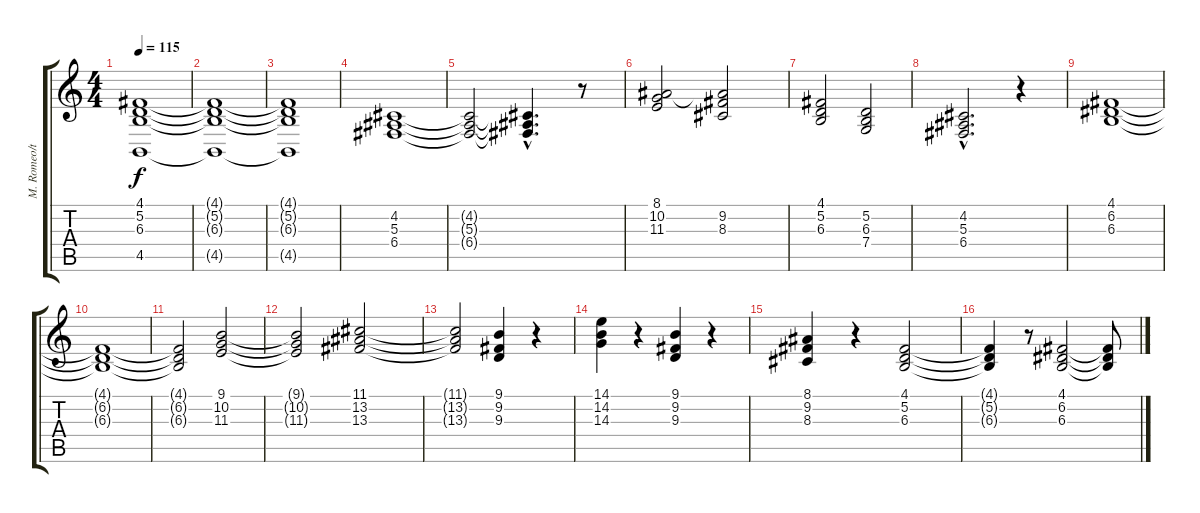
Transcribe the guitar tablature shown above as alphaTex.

\track ("M. Romeo/teclado" "M. Romeo/t") {instrument stringensemble1}
\staff {score tabs}
\tuning (D4 A3 F3 C3 G2 D2) {hide}
\ts (4 4)
\tempo 115
\clef g2
\ks c
(4.1{t} 5.2{t} 6.3{t} 4.5{t}).1{dy f} |
(4.1{t} 5.2{t} 6.3{t} 4.5{t}).1 |
(4.1{t} 5.2{t} 6.3{t} 4.5{t}).1 |
(4.2 5.3 6.4).1 |
(4.2{t} 5.3{t} 6.4{t}).2 (4.2{hac t} 5.3{hac t} 6.4{hac t}).4{d} r.8 |
(8.1 10.2 11.3).2 (8.1{t} 9.2 8.3).2 |
(4.1 5.2 6.3).2 (5.2 6.3 7.4).2 |
(4.2{hac} 5.3{hac} 6.4{hac}).2{d} r.4 |
(4.1 6.2 6.3).1 |
(4.1{t} 6.2{t} 6.3{t}).1 |
(4.1{t} 6.2{t} 6.3{t}).2 (9.1 10.2 11.3).2 |
(9.1{t} 10.2{t} 11.3{t}).2 (11.1 13.2 13.3).2 |
(11.1{t} 13.2{t} 13.3{t}).2 (9.1 9.2 9.3).4 r.4 |
(14.1 14.2 14.3).4 r.4 (9.1 9.2 9.3).4 r.4 |
(8.1 9.2 8.3).4 r.4 (4.1 5.2 6.3).2 |
(4.1{t} 5.2{t} 6.3{t}).4 r.8 (4.1 6.2 6.3).2 (4.1{t} 6.2{t} 6.3{t}).8
